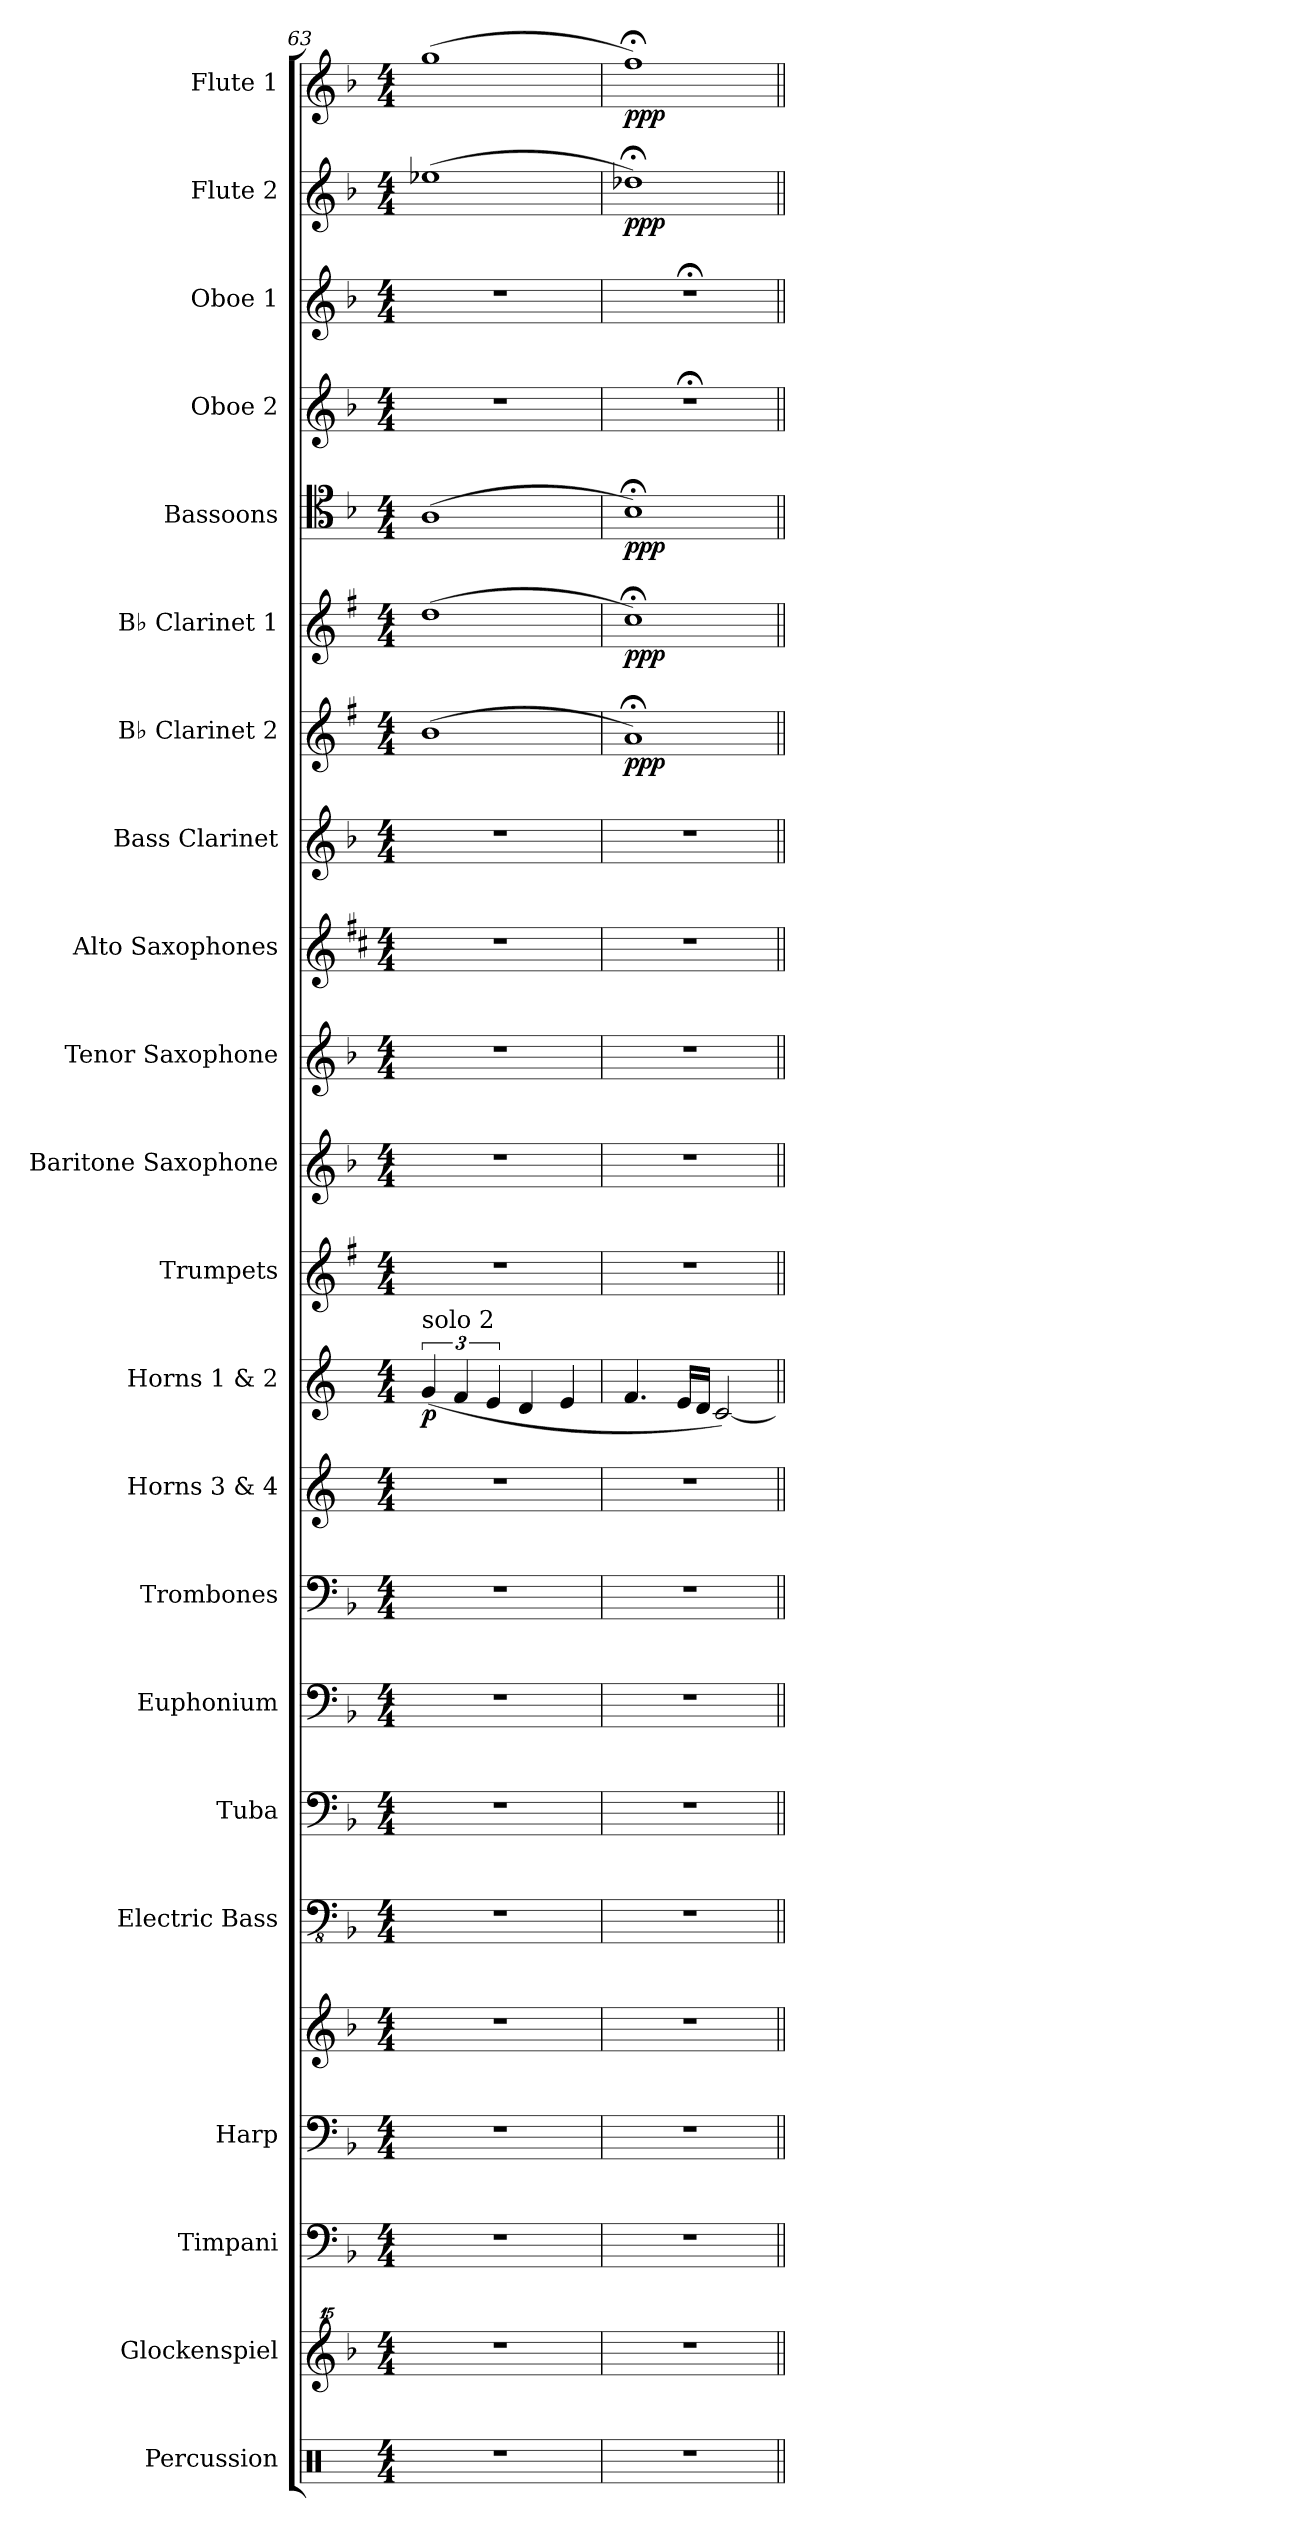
**kern	**kern	**kern	**kern	**kern	**kern	**kern	**kern	**kern	**kern	**kern	**dynam	**kern	**kern	**kern	**kern	**kern	**kern	**dynam	**kern	**dynam	**kern	**dynam	**kern	**kern	**kern	**dynam	**kern	**dynam
*part22	*part21	*part20	*part19	*part19	*part18	*part17	*part16	*part15	*part14	*part13	*part13	*part12	*part11	*part10	*part9	*part8	*part7	*part7	*part6	*part6	*part5	*part5	*part4	*part3	*part2	*part2	*part1	*part1
*staff23	*staff22	*staff21	*staff20	*staff19	*staff18	*staff17	*staff16	*staff15	*staff14	*staff13	*staff13	*staff12	*staff11	*staff10	*staff9	*staff8	*staff7	*staff7	*staff6	*staff6	*staff5	*staff5	*staff4	*staff3	*staff2	*staff2	*staff1	*staff1
*I"Percussion	*I"Glockenspiel	*I"Timpani	*I"Harp	*	*I"Electric Bass	*I"Tuba	*I"Euphonium	*I"Trombones	*I"Horns 3 &amp; 4	*I"Horns 1 &amp; 2	*	*I"Trumpets	*I"Baritone Saxophone	*I"Tenor Saxophone	*I"Alto Saxophones	*I"Bass Clarinet	*I"B♭ Clarinet 2	*	*I"B♭ Clarinet 1	*	*I"Bassoons	*	*I"Oboe 2	*I"Oboe 1	*I"Flute 2	*	*I"Flute 1	*
*I'Perc.	*I'Glk.	*I'Timp.	*I'Hrp.	*	*I'El. B.	*I'Tba.	*I'Euph.	*I'Tbns.	*I'Hns. 3/4	*I'Hns. 1/2	*	*I'Tpts.	*I'Bar. Sax.	*I'T. Sax.	*I'A. Saxes.	*I'B. Cl.	*I'B♭ Cl. 2	*	*I'B♭ Cl. 1	*	*I'Bsns.	*	*I'Ob. 2	*I'Ob. 1	*I'Fl. 2	*	*I'Fl. 1	*
*clefX	*clefG^^2	*clefF4	*clefF4	*clefG2	*clefFv4	*clefF4	*clefF4	*clefF4	*clefG2	*clefG2	*	*clefG2	*clefG2	*clefG2	*clefG2	*clefG2	*clefG2	*	*clefG2	*	*clefC4	*	*clefG2	*clefG2	*clefG2	*	*clefG2	*
*	*	*	*	*	*	*	*	*	*ITrd4c7	*ITrd4c7	*	*ITrd1c2	*ITrd12c21	*ITrd8c14	*ITrd5c9	*ITrd8c14	*ITrd1c2	*	*ITrd1c2	*	*	*	*	*	*	*	*	*
*k[]	*k[b-]	*k[b-]	*k[b-]	*k[b-]	*k[b-]	*k[b-]	*k[b-]	*k[b-]	*k[b-]	*k[b-]	*	*k[b-]	*k[b-]	*k[b-]	*k[b-]	*k[b-]	*k[b-]	*	*k[b-]	*	*k[b-]	*	*k[b-]	*k[b-]	*k[b-]	*	*k[b-]	*
*M4/4	*M4/4	*M4/4	*M4/4	*M4/4	*M4/4	*M4/4	*M4/4	*M4/4	*M4/4	*M4/4	*	*M4/4	*M4/4	*M4/4	*M4/4	*M4/4	*M4/4	*	*M4/4	*	*M4/4	*	*M4/4	*M4/4	*M4/4	*	*M4/4	*
=63	=63	=63	=63	=63	=63	=63	=63	=63	=63	=63	=63	=63	=63	=63	=63	=63	=63	=63	=63	=63	=63	=63	=63	=63	=63	=63	=63	=63
!	!	!	!	!	!	!	!	!	!	!LO:TX:a:t=solo 2	!	!	!	!	!	!	!	!	!	!	!	!	!	!	!	!	!	!
!	!	!	!	!	!	!	!	!	!	!	!LO:DY:b	!	!	!	!	!	!	!	!	!	!	!	!	!	!	!	!	!
1r	1r	1r	1r	1r	1r	1r	1r	1r	1r	(6c/	p	1r	1r	1r	1r	1r	(1a	.	(1cc	.	(1A	.	1r	1r	(1ee-X	.	(1gg	.
.	.	.	.	.	.	.	.	.	.	6B-/	.	.	.	.	.	.	.	.	.	.	.	.	.	.	.	.	.	.
.	.	.	.	.	.	.	.	.	.	6A/	.	.	.	.	.	.	.	.	.	.	.	.	.	.	.	.	.	.
.	.	.	.	.	.	.	.	.	.	4G/	.	.	.	.	.	.	.	.	.	.	.	.	.	.	.	.	.	.
.	.	.	.	.	.	.	.	.	.	4A/	.	.	.	.	.	.	.	.	.	.	.	.	.	.	.	.	.	.
=64	=64	=64	=64	=64	=64	=64	=64	=64	=64	=64	=64	=64	=64	=64	=64	=64	=64	=64	=64	=64	=64	=64	=64	=64	=64	=64	=64	=64
!	!	!	!	!	!	!	!	!	!	!	!	!	!	!	!	!	!	!LO:DY:b	!	!LO:DY:b	!	!LO:DY:b	!	!	!	!LO:DY:b	!	!LO:DY:b
1r	1r	1r	1r	1r	1r	1r	1r	1r	1r	4.B-/	.	1r	1r	1r	1r	1r	1g;<)	ppp	1b-;<)	ppp	1B-;<)	ppp	1r;<	1r;<	1dd-X;<)	ppp	1ff;<)	ppp
.	.	.	.	.	.	.	.	.	.	16A/LL	.	.	.	.	.	.	.	.	.	.	.	.	.	.	.	.	.	.
.	.	.	.	.	.	.	.	.	.	16G/JJ	.	.	.	.	.	.	.	.	.	.	.	.	.	.	.	.	.	.
.	.	.	.	.	.	.	.	.	.	[2F/)	.	.	.	.	.	.	.	.	.	.	.	.	.	.	.	.	.	.
=||	=||	=||	=||	=||	=||	=||	=||	=||	=||	=||	=||	=||	=||	=||	=||	=||	=||	=||	=||	=||	=||	=||	=||	=||	=||	=||	=||	=||
*-	*-	*-	*-	*-	*-	*-	*-	*-	*-	*-	*-	*-	*-	*-	*-	*-	*-	*-	*-	*-	*-	*-	*-	*-	*-	*-	*-	*-
